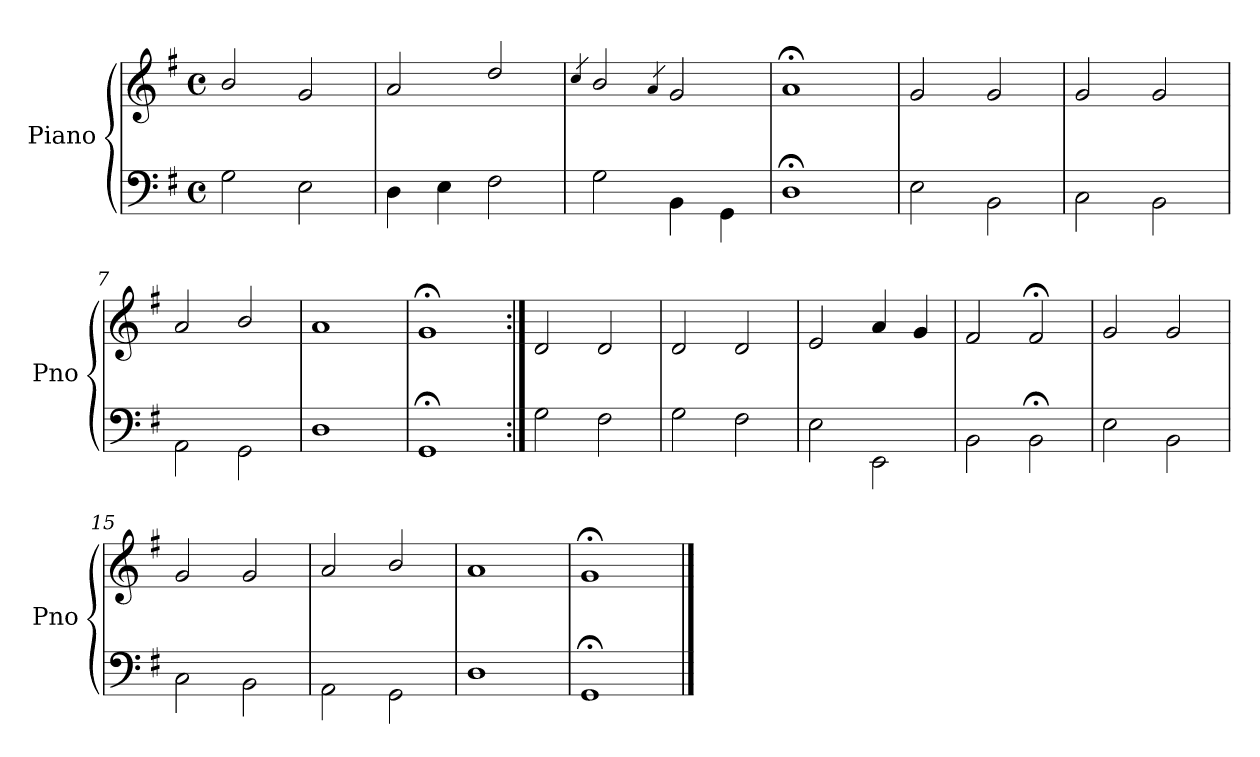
**kern	**kern
*part1	*part1
*staff2	*staff1
*I"Piano	*
*I'Pno	*
*clefF4	*clefG2
*k[f#]	*k[f#]
*G:	*G:
*M4/4	*M4/4
*met(c)	*met(c)
=1	=1
2G\	2b/
2E\	2g/
=2	=2
4D\	2a/
4E\	.
2F#\	2dd/
=3	=3
.	4qcc/
2G\	2b/
.	4qa/
4BB\	2g/
4GG\	.
=4	=4
1D;\	1a;</
=5	=5
2E\	2g/
2BB\	2g/
=6	=6
2C\	2g/
2BB\	2g/
=7	=7
2AA\	2a/
2GG\	2b/
=8	=8
1D\	1a/
=9	=9
1GG;\	1g;</
!!LO:LB:g=z
=10:|!	=10:|!
2G\	2d/
2F#\	2d/
=11	=11
2G\	2d/
2F#\	2d/
=12	=12
2E\	2e/
2EE\	4a/
.	4g/
=13	=13
2BB\	2f#/
2BB;\	2f#;</
=14	=14
2E\	2g/
2BB\	2g/
=15	=15
2C\	2g/
2BB\	2g/
=16	=16
2AA\	2a/
2GG\	2b/
=17	=17
1D\	1a/
=18	=18
1GG;\	1g;</
==	==
*-	*-
